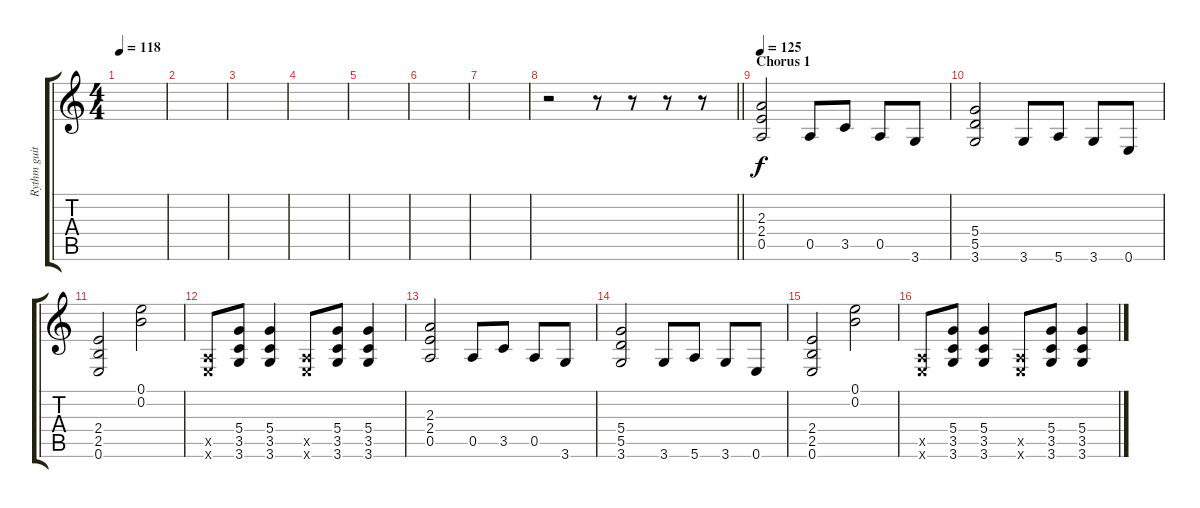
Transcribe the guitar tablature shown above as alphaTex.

\track ("Rythm guitar(Distored) - James" "Rythm guit") {instrument distortionguitar}
\staff {score tabs}
\tuning (E4 B3 G3 D3 A2 E2) {hide}
\ts (4 4)
\tempo 118
\clef g2
\ks c
|
|
|
|
|
|
|
\barLineRight lightlight
r.2 r.8 r.8 r.8 r.8 |
\section ("" "Chorus 1")
\tempo 125
(2.3 2.4 0.5).2 0.5.8 3.5.8 0.5.8 3.6.8 |
(5.4 5.5 3.6).2 3.6.8 5.6.8 3.6.8 0.6.8 |
(2.4 2.5 0.6).2 (0.1 0.2).2 |
(0.5{x} 0.6{x}).8 (5.4 3.5 3.6).8 (5.4 3.5 3.6).4 (0.5{x} 0.6{x}).8 (5.4 3.5 3.6).8 (5.4 3.5 3.6).4 |
(2.3 2.4 0.5).2 0.5.8 3.5.8 0.5.8 3.6.8 |
(5.4 5.5 3.6).2 3.6.8 5.6.8 3.6.8 0.6.8 |
(2.4 2.5 0.6).2 (0.1 0.2).2 |
(0.5{x} 0.6{x}).8 (5.4 3.5 3.6).8 (5.4 3.5 3.6).4 (0.5{x} 0.6{x}).8 (5.4 3.5 3.6).8 (5.4 3.5 3.6).4
